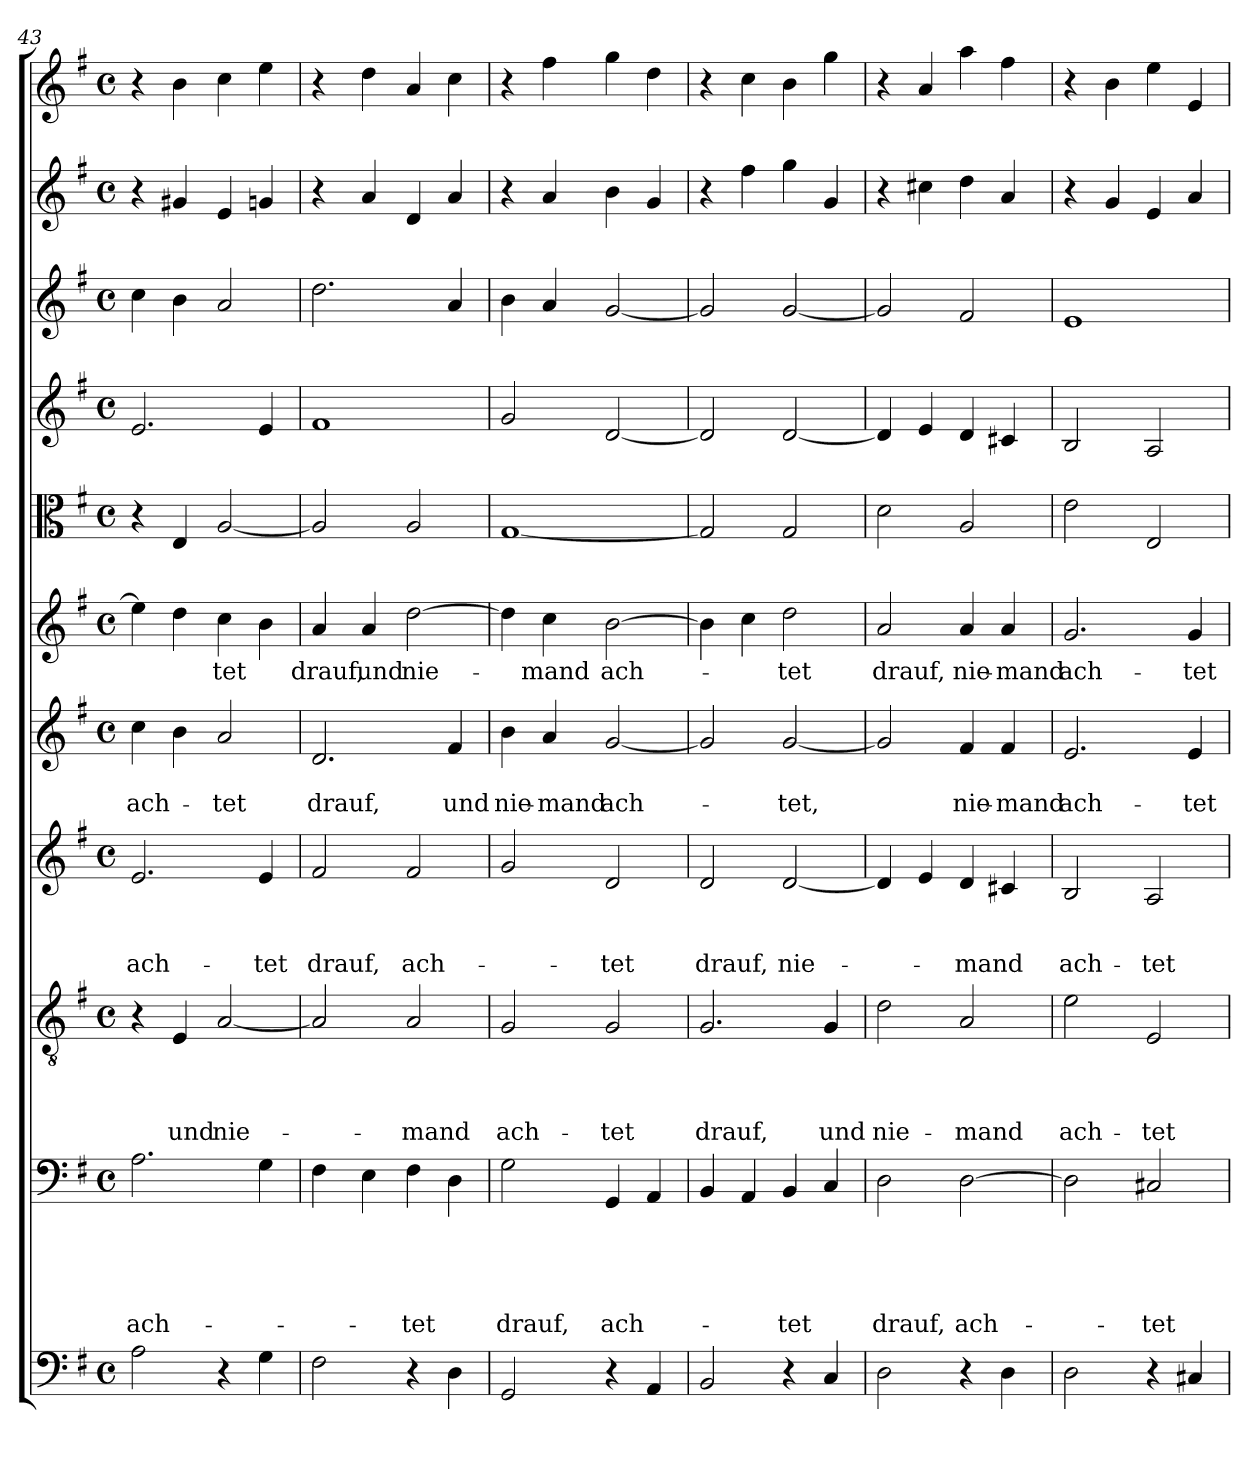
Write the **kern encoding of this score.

**kern	**kern	**text	**text	**text	**text	**text	**kern	**text	**text	**text	**text	**kern	**text	**text	**text	**kern	**text	**text	**kern	**text	**kern	**kern	**kern	**kern	**kern
*part11	*part10	*part10	*part10	*part10	*part10	*part10	*part9	*part9	*part9	*part9	*part9	*part8	*part8	*part8	*part8	*part7	*part7	*part7	*part6	*part6	*part5	*part4	*part3	*part2	*part1
*staff11	*staff10	*staff10	*staff10	*staff10	*staff10	*staff10	*staff9	*staff9	*staff9	*staff9	*staff9	*staff8	*staff8	*staff8	*staff8	*staff7	*staff7	*staff7	*staff6	*staff6	*staff5	*staff4	*staff3	*staff2	*staff1
*clefF4	*clefF4	*	*	*	*	*	*clefGv2	*	*	*	*	*clefG2	*	*	*	*clefG2	*	*	*clefG2	*	*clefC3	*clefG2	*clefG2	*clefG2	*clefG2
*k[f#]	*k[f#]	*	*	*	*	*	*k[f#]	*	*	*	*	*k[f#]	*	*	*	*k[f#]	*	*	*k[f#]	*	*k[f#]	*k[f#]	*k[f#]	*k[f#]	*k[f#]
*e:	*e:	*	*	*	*	*	*e:	*	*	*	*	*e:	*	*	*	*e:	*	*	*e:	*	*e:	*e:	*e:	*e:	*e:
*M4/4	*M4/4	*	*	*	*	*	*M4/4	*	*	*	*	*M4/4	*	*	*	*M4/4	*	*	*M4/4	*	*M4/4	*M4/4	*M4/4	*M4/4	*M4/4
*met(c)	*met(c)	*	*	*	*	*	*met(c)	*	*	*	*	*met(c)	*	*	*	*met(c)	*	*	*met(c)	*	*met(c)	*met(c)	*met(c)	*met(c)	*met(c)
=43	=43	=43	=43	=43	=43	=43	=43	=43	=43	=43	=43	=43	=43	=43	=43	=43	=43	=43	=43	=43	=43	=43	=43	=43	=43
!	!	!	!	!	!	!LO:LY:b	!	!	!	!	!	!	!	!	!LO:LY:b	!	!	!LO:LY:b	!	!	!	!	!	!	!
2A\	2.A\	.	.	.	.	ach-	4r	.	.	.	.	2.e/	.	.	ach-	4cc\	.	ach-	4ee\]	.	4r	2.e/	4cc\	4r	4r
!	!	!	!	!	!	!	!	!	!	!	!LO:LY:b	!	!	!	!	!	!	!	!	!	!	!	!	!	!
.	.	.	.	.	.	.	4E/	.	.	.	und	.	.	.	.	4b\	.	.	4dd\	.	4E/	.	4b\	4g#X/	4b\
!	!	!	!	!	!	!	!	!	!	!	!LO:LY:b	!	!	!	!	!	!	!LO:LY:b	!	!LO:LY:b	!	!	!	!	!
4r	.	.	.	.	.	.	[2A/	.	.	.	nie-	.	.	.	.	2a/	.	-tet	4cc\	-tet	[2A/	.	2a/	4e/	4cc\
!	!	!	!	!	!	!	!	!	!	!	!	!	!	!	!LO:LY:b	!	!	!	!	!	!	!	!	!	!
4G\	4G\	.	.	.	.	.	.	.	.	.	.	4e/	.	.	-tet	.	.	.	4b\	.	.	4e/	.	4gn/	4ee\
=44	=44	=44	=44	=44	=44	=44	=44	=44	=44	=44	=44	=44	=44	=44	=44	=44	=44	=44	=44	=44	=44	=44	=44	=44	=44
!	!	!	!	!	!	!	!	!	!	!	!	!	!	!	!LO:LY:b	!	!	!LO:LY:b	!	!LO:LY:b	!	!	!	!	!
2F#\	4F#\	.	.	.	.	.	2A/]	.	.	.	.	2f#/	.	.	drauf,	2.d/	.	drauf,	4a/	drauf,	2A/]	1f#	2.dd\	4r	4r
!	!	!	!	!	!	!	!	!	!	!	!	!	!	!	!	!	!	!	!	!LO:LY:b	!	!	!	!	!
.	4E\	.	.	.	.	.	.	.	.	.	.	.	.	.	.	.	.	.	4a/	und	.	.	.	4a/	4dd\
!	!	!	!	!	!	!LO:LY:b	!	!	!	!	!LO:LY:b	!	!	!	!LO:LY:b	!	!	!	!	!LO:LY:b	!	!	!	!	!
4r	4F#\	.	.	.	.	-tet	2A/	.	.	.	-mand	2f#/	.	.	ach-	.	.	.	[2dd\	nie-	2A/	.	.	4d/	4a/
!	!	!	!	!	!	!	!	!	!	!	!	!	!	!	!	!	!	!LO:LY:b	!	!	!	!	!	!	!
4D\	4D\	.	.	.	.	.	.	.	.	.	.	.	.	.	.	4f#/	.	und	.	.	.	.	4a/	4a/	4cc\
!!LO:LB:g=z
=45	=45	=45	=45	=45	=45	=45	=45	=45	=45	=45	=45	=45	=45	=45	=45	=45	=45	=45	=45	=45	=45	=45	=45	=45	=45
!	!	!	!	!	!	!LO:LY:b	!	!	!	!	!LO:LY:b	!	!	!	!	!	!	!LO:LY:b	!	!	!	!	!	!	!
2GG/	2G\	.	.	.	.	drauf,	2G/	.	.	.	ach-	2g/	.	.	.	4b\	.	nie-	4dd\]	.	[1G	2g/	4b\	4r	4r
!	!	!	!	!	!	!	!	!	!	!	!	!	!	!	!	!	!	!LO:LY:b	!	!LO:LY:b	!	!	!	!	!
.	.	.	.	.	.	.	.	.	.	.	.	.	.	.	.	4a/	.	-mand	4cc\	-mand	.	.	4a/	4a/	4ff#\
!	!	!	!	!	!	!LO:LY:b	!	!	!	!	!LO:LY:b	!	!	!	!LO:LY:b	!	!	!LO:LY:b	!	!LO:LY:b	!	!	!	!	!
4r	4GG/	.	.	.	.	ach-	2G/	.	.	.	-tet	2d/	.	.	-tet	[2g/	.	ach-	[2b\	ach-	.	[2d/	[2g/	4b\	4gg\
4AA/	4AA/	.	.	.	.	.	.	.	.	.	.	.	.	.	.	.	.	.	.	.	.	.	.	4g/	4dd\
=46	=46	=46	=46	=46	=46	=46	=46	=46	=46	=46	=46	=46	=46	=46	=46	=46	=46	=46	=46	=46	=46	=46	=46	=46	=46
!	!	!	!	!	!	!	!	!	!	!	!LO:LY:b	!	!	!	!LO:LY:b	!	!	!	!	!	!	!	!	!	!
2BB/	4BB/	.	.	.	.	.	2.G/	.	.	.	drauf,	2d/	.	.	drauf,	2g/]	.	.	4b\]	.	2G/]	2d/]	2g/]	4r	4r
.	4AA/	.	.	.	.	.	.	.	.	.	.	.	.	.	.	.	.	.	4cc\	.	.	.	.	4ff#\	4cc\
!	!	!	!	!	!	!LO:LY:b	!	!	!	!	!	!	!	!	!LO:LY:b	!	!	!LO:LY:b	!	!LO:LY:b	!	!	!	!	!
4r	4BB/	.	.	.	.	-tet	.	.	.	.	.	[2d/	.	.	nie-	[2g/	.	-tet,	2dd\	-tet	2G/	[2d/	[2g/	4gg\	4b\
!	!	!	!	!	!	!	!	!	!	!	!LO:LY:b	!	!	!	!	!	!	!	!	!	!	!	!	!	!
4C/	4C/	.	.	.	.	.	4G/	.	.	.	und	.	.	.	.	.	.	.	.	.	.	.	.	4g/	4gg\
=47	=47	=47	=47	=47	=47	=47	=47	=47	=47	=47	=47	=47	=47	=47	=47	=47	=47	=47	=47	=47	=47	=47	=47	=47	=47
!	!	!	!	!	!	!LO:LY:b	!	!	!	!	!LO:LY:b	!	!	!	!	!	!	!	!	!LO:LY:b	!	!	!	!	!
2D\	2D\	.	.	.	.	drauf,	2d\	.	.	.	nie-	4d/]	.	.	.	2g/]	.	.	2a/	drauf,	2d\	4d/]	2g/]	4r	4r
.	.	.	.	.	.	.	.	.	.	.	.	4e/	.	.	.	.	.	.	.	.	.	4e/	.	4cc#X\	4a/
!	!	!	!	!	!	!LO:LY:b	!	!	!	!	!LO:LY:b	!	!	!	!LO:LY:b	!	!	!LO:LY:b	!	!LO:LY:b	!	!	!	!	!
4r	[2D\	.	.	.	.	ach-	2A/	.	.	.	-mand	4d/	.	.	-mand	4f#/	.	nie-	4a/	nie-	2A/	4d/	2f#/	4dd\	4aa\
!	!	!	!	!	!	!	!	!	!	!	!	!	!	!	!	!	!	!LO:LY:b	!	!LO:LY:b	!	!	!	!	!
4D\	.	.	.	.	.	.	.	.	.	.	.	4c#X/	.	.	.	4f#/	.	-mand	4a/	-mand	.	4c#X/	.	4a/	4ff#\
=48	=48	=48	=48	=48	=48	=48	=48	=48	=48	=48	=48	=48	=48	=48	=48	=48	=48	=48	=48	=48	=48	=48	=48	=48	=48
!	!	!	!	!	!	!	!	!	!	!	!LO:LY:b	!	!	!	!LO:LY:b	!	!	!LO:LY:b	!	!LO:LY:b	!	!	!	!	!
2D\	2D\]	.	.	.	.	.	2e\	.	.	.	ach-	2B/	.	.	ach-	2.e/	.	ach-	2.g/	ach-	2e\	2B/	1e	4r	4r
.	.	.	.	.	.	.	.	.	.	.	.	.	.	.	.	.	.	.	.	.	.	.	.	4g/	4b\
!	!	!	!	!	!	!LO:LY:b	!	!	!	!	!LO:LY:b	!	!	!	!LO:LY:b	!	!	!	!	!	!	!	!	!	!
4r	2C#X/	.	.	.	.	-tet	2E/	.	.	.	-tet	2A/	.	.	-tet	.	.	.	.	.	2E/	2A/	.	4e/	4ee\
!	!	!	!	!	!	!	!	!	!	!	!	!	!	!	!	!	!	!LO:LY:b	!	!LO:LY:b	!	!	!	!	!
4C#X/	.	.	.	.	.	.	.	.	.	.	.	.	.	.	.	4e/	.	-tet	4g/	-tet	.	.	.	4a/	4e/
=	=	=	=	=	=	=	=	=	=	=	=	=	=	=	=	=	=	=	=	=	=	=	=	=	=
*-	*-	*-	*-	*-	*-	*-	*-	*-	*-	*-	*-	*-	*-	*-	*-	*-	*-	*-	*-	*-	*-	*-	*-	*-	*-
